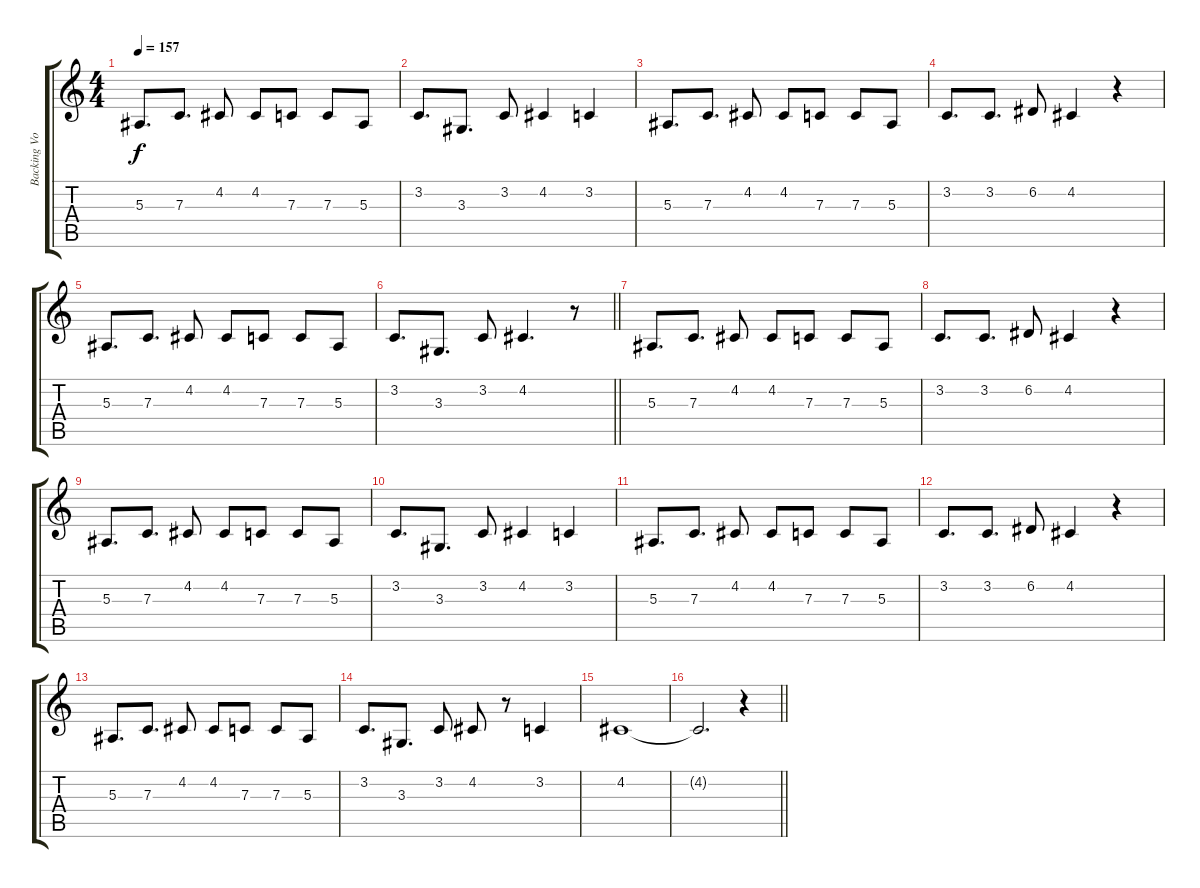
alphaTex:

\track ("Backing Vocals" "Backing Vo") {instrument lead6voice}
\staff {score tabs}
\tuning (D4 A3 F3 C3 G2 D2) {hide}
\ts (4 4)
\tempo 157
\clef g2
\ks c
5.3.8{d dy f} 7.3.8{d} 4.2.8 4.2.8 7.3.8 7.3.8 5.3.8 |
3.2.8{d} 3.3.8{d} 3.2.8 4.2.4 3.2.4 |
5.3.8{d} 7.3.8{d} 4.2.8 4.2.8 7.3.8 7.3.8 5.3.8 |
3.2.8{d} 3.2.8{d} 6.2.8 4.2.4 r.4 |
5.3.8{d} 7.3.8{d} 4.2.8 4.2.8 7.3.8 7.3.8 5.3.8 |
\barLineRight lightlight
3.2.8{d} 3.3.8{d} 3.2.8 4.2.4{d} r.8 |
\section ("" "")
5.3.8{d} 7.3.8{d} 4.2.8 4.2.8 7.3.8 7.3.8 5.3.8 |
3.2.8{d} 3.2.8{d} 6.2.8 4.2.4 r.4 |
5.3.8{d} 7.3.8{d} 4.2.8 4.2.8 7.3.8 7.3.8 5.3.8 |
3.2.8{d} 3.3.8{d} 3.2.8 4.2.4 3.2.4 |
5.3.8{d} 7.3.8{d} 4.2.8 4.2.8 7.3.8 7.3.8 5.3.8 |
3.2.8{d} 3.2.8{d} 6.2.8 4.2.4 r.4 |
5.3.8{d} 7.3.8{d} 4.2.8 4.2.8 7.3.8 7.3.8 5.3.8 |
3.2.8{d} 3.3.8{d} 3.2.8 4.2.8 r.8 3.2.4 |
4.2.1 |
\barLineRight lightlight
4.2{t}.2{d} r.4
